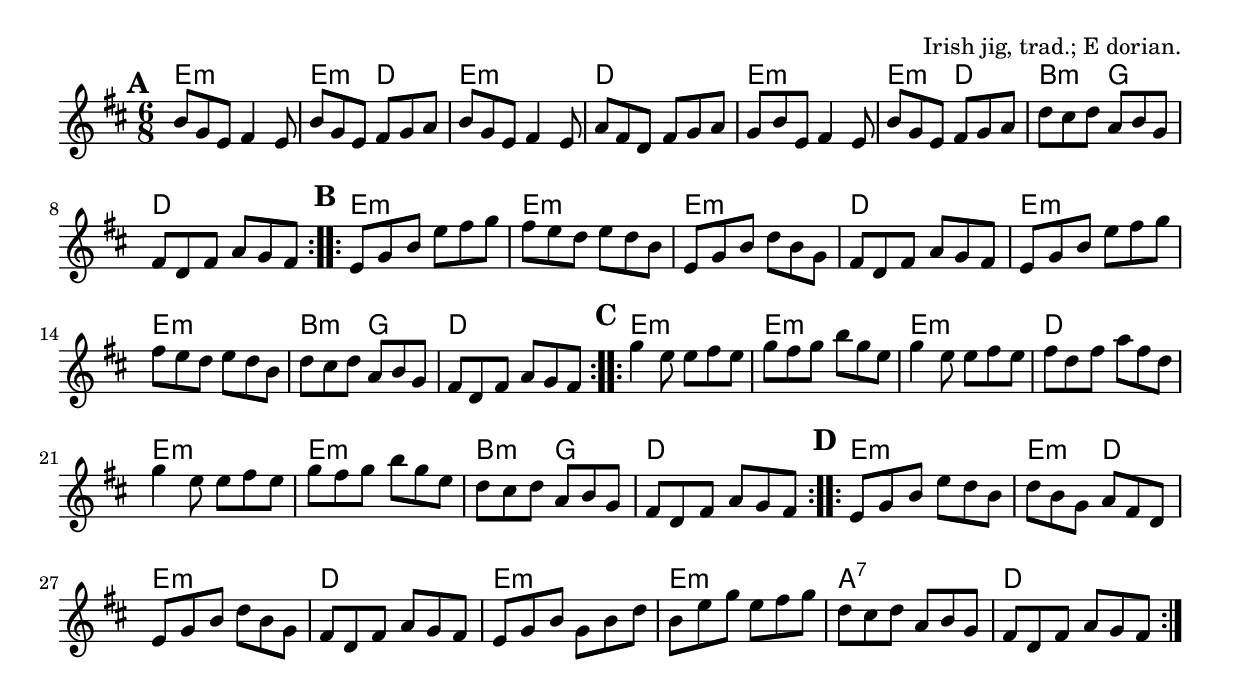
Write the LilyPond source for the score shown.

\version "2.18.2"
\include "util.ly"

\tocItem \markup "The Monaghan Jig"

\score {
  <<
    \relative b' {
      \time 6/8
      \key e \dorian

      \repeat volta 2 {
        \mark \default
        b8 g e fis4 e8 |
        b' g e fis g a |
        b g e fis4 e8 |
        a fis d fis g a |

        g b e, fis4 e8 |
        b' g e fis g a |
        d cis d a b g |
        fis d fis a g fis |
      }

      \repeat volta 2 {
        \mark \default
        e8 g b e fis g |
        fis e d e d b |
        e, g b d b g |
        fis d fis a g fis |

        e g b e fis g |
        fis e d e d b |
        d cis d a b g |
        fis d fis a g fis |
      }

      \repeat volta 2 {
        \mark \default
        g'4 e8 e fis e |
        g fis g b g e |
        g4 e8 e fis e |
        fis d fis a fis d |

        g4 e8 e fis e |
        g fis g b g e |
        d cis d a b g |
        fis d fis a g fis |
      }

      \repeat volta 2 {
        \mark \default
        e g b e d b |
        d b g a fis d |
        e g b d b g |
        fis d fis a g fis |

        e g b g b d |
        b e g e fis g |
        d cis d a b g |
        fis d fis a g fis |
      }
    }

    \chords {
      \time 6/8

      e2.:m | e4.:m d4. | e2.:m | d2. |
      e2.:m | e4.:m d4. | b4.:m g4. | d2. |

      e2.:m | e2.:m | e2.:m | d2. |
      e2.:m | e2.:m | b4.:m g4. | d2. |

      e2.:m | e2.:m | e2.:m | d2. |
      e2.:m | e2.:m | b4.:m g4. | d2.

      e2.:m | e4.:m d4. | e2.:m | d2. |
      e2.:m | e2.:m | a2.:7 | d2. |
    }
  >>

  \header {
    title="The Monaghan Jig"
    opus="Irish jig, trad.; E dorian."
  }

  \layout{indent=0}
  \midi{\tempo 2=116}
}